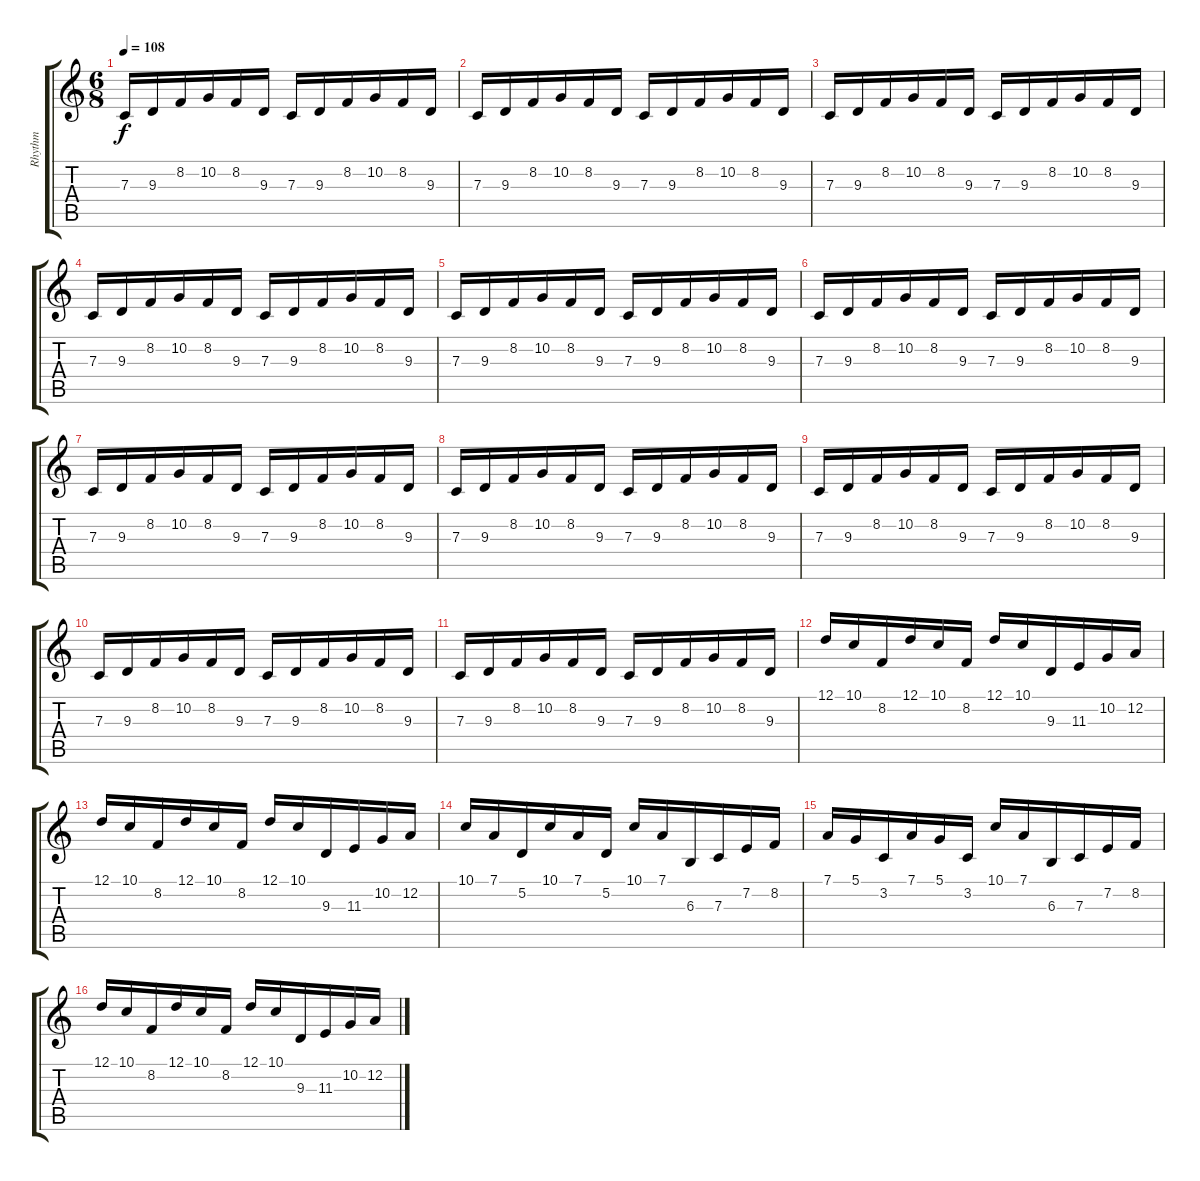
\track ("Rhythm" "Rhythm") {instrument orchestralharp}
\staff {score tabs}
\tuning (D4 A3 F3 C3 G2 D2) {hide}
\ts (6 8)
\tempo 108
\clef g2
\ks c
7.3.16{dy f} 9.3.16 8.2.16 10.2.16 8.2.16 9.3.16 7.3.16 9.3.16 8.2.16 10.2.16 8.2.16 9.3.16 |
7.3.16 9.3.16 8.2.16 10.2.16 8.2.16 9.3.16 7.3.16 9.3.16 8.2.16 10.2.16 8.2.16 9.3.16 |
7.3.16 9.3.16 8.2.16 10.2.16 8.2.16 9.3.16 7.3.16 9.3.16 8.2.16 10.2.16 8.2.16 9.3.16 |
7.3.16 9.3.16 8.2.16 10.2.16 8.2.16 9.3.16 7.3.16 9.3.16 8.2.16 10.2.16 8.2.16 9.3.16 |
7.3.16 9.3.16 8.2.16 10.2.16 8.2.16 9.3.16 7.3.16 9.3.16 8.2.16 10.2.16 8.2.16 9.3.16 |
7.3.16 9.3.16 8.2.16 10.2.16 8.2.16 9.3.16 7.3.16 9.3.16 8.2.16 10.2.16 8.2.16 9.3.16 |
7.3.16 9.3.16 8.2.16 10.2.16 8.2.16 9.3.16 7.3.16 9.3.16 8.2.16 10.2.16 8.2.16 9.3.16 |
7.3.16 9.3.16 8.2.16 10.2.16 8.2.16 9.3.16 7.3.16 9.3.16 8.2.16 10.2.16 8.2.16 9.3.16 |
7.3.16 9.3.16 8.2.16 10.2.16 8.2.16 9.3.16 7.3.16 9.3.16 8.2.16 10.2.16 8.2.16 9.3.16 |
7.3.16 9.3.16 8.2.16 10.2.16 8.2.16 9.3.16 7.3.16 9.3.16 8.2.16 10.2.16 8.2.16 9.3.16 |
7.3.16 9.3.16 8.2.16 10.2.16 8.2.16 9.3.16 7.3.16 9.3.16 8.2.16 10.2.16 8.2.16 9.3.16 |
\section ("" "")
12.1.16 10.1.16 8.2.16 12.1.16 10.1.16 8.2.16 12.1.16 10.1.16 9.3.16 11.3.16 10.2.16 12.2.16 |
12.1.16 10.1.16 8.2.16 12.1.16 10.1.16 8.2.16 12.1.16 10.1.16 9.3.16 11.3.16 10.2.16 12.2.16 |
10.1.16 7.1.16 5.2.16 10.1.16 7.1.16 5.2.16 10.1.16 7.1.16 6.3.16 7.3.16 7.2.16 8.2.16 |
7.1.16 5.1.16 3.2.16 7.1.16 5.1.16 3.2.16 10.1.16 7.1.16 6.3.16 7.3.16 7.2.16 8.2.16 |
12.1.16 10.1.16 8.2.16 12.1.16 10.1.16 8.2.16 12.1.16 10.1.16 9.3.16 11.3.16 10.2.16 12.2.16
